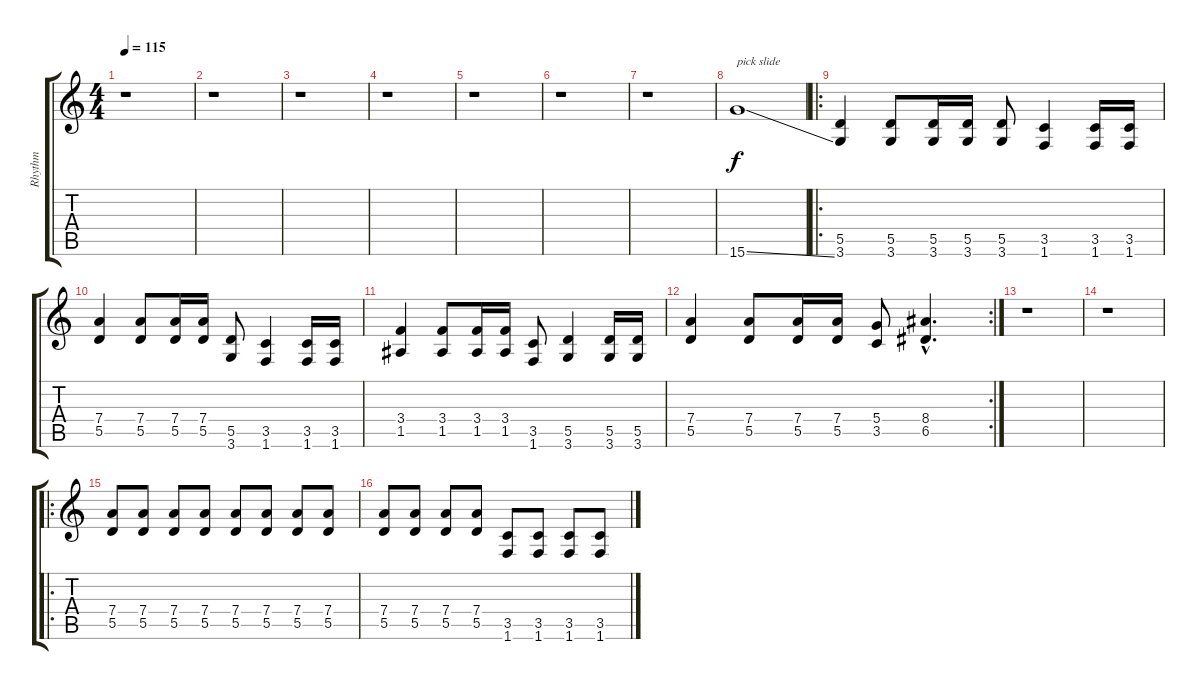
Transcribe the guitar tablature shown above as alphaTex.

\track ("Rhythm" "Rhythm") {instrument distortionguitar}
\staff {score tabs}
\tuning (E4 B3 G3 D3 A2 E2) {hide}
\ts (4 4)
\tempo 115
\clef g2
\ks c
r.1{dy f instrument distortionguitar} |
r.1 |
r.1 |
r.1 |
r.1 |
r.1 |
r.1 |
15.6{ss}.1{txt "pick slide"} |
\ro
(5.5 3.6).4 (5.5 3.6).8 (5.5 3.6).16 (5.5 3.6).16 (5.5 3.6).8 (3.5 1.6).4 (3.5 1.6).16 (3.5 1.6).16 |
(7.4 5.5).4 (7.4 5.5).8 (7.4 5.5).16 (7.4 5.5).16 (5.5 3.6).8 (3.5 1.6).4 (3.5 1.6).16 (3.5 1.6).16 |
(3.4 1.5).4 (3.4 1.5).8 (3.4 1.5).16 (3.4 1.5).16 (3.5 1.6).8 (5.5 3.6).4 (5.5 3.6).16 (5.5 3.6).16 |
\rc 2
(7.4 5.5).4 (7.4 5.5).8 (7.4 5.5).16 (7.4 5.5).16 (5.4 3.5).8 (8.4{hac} 6.5{hac}).4{d} |
r.1 |
r.1 |
\ro
(7.4 5.5).8 (7.4 5.5).8 (7.4 5.5).8 (7.4 5.5).8 (7.4 5.5).8 (7.4 5.5).8 (7.4 5.5).8 (7.4 5.5).8 |
(7.4 5.5).8 (7.4 5.5).8 (7.4 5.5).8 (7.4 5.5).8 (3.5 1.6).8 (3.5 1.6).8 (3.5 1.6).8 (3.5 1.6).8
